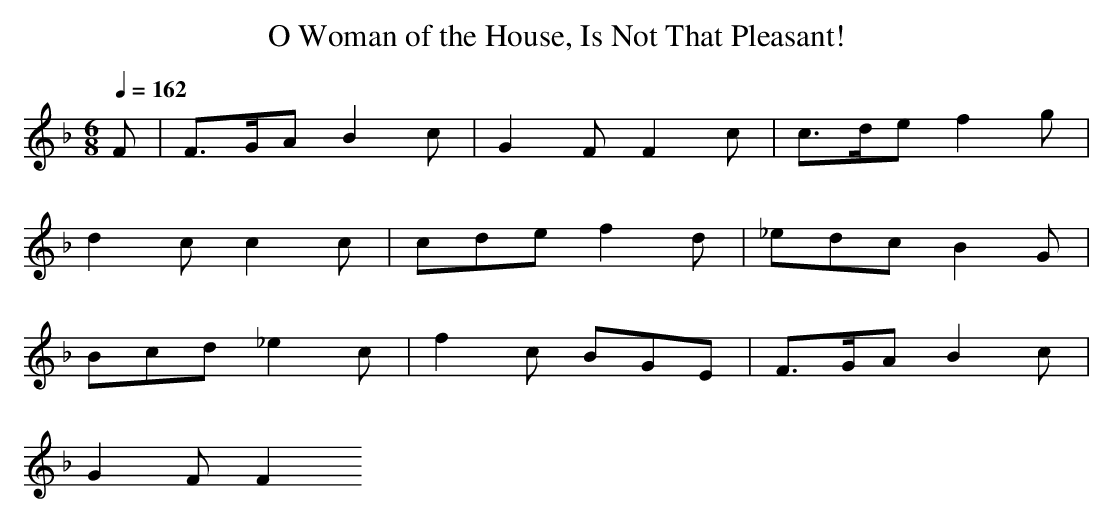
X:1
T: O Woman of the House, Is Not That Pleasant!
M: 6/8
L: 1/8
Q: 1/4=162
K: F % 1 flats
V: 1
F|F>GA B2c|G2F F2c|c>de f2g|
d2c c2c|cde f2d|_edc B2G|
Bcd _e2c|f2c BGE|F>GA B2c|
G2F F2
